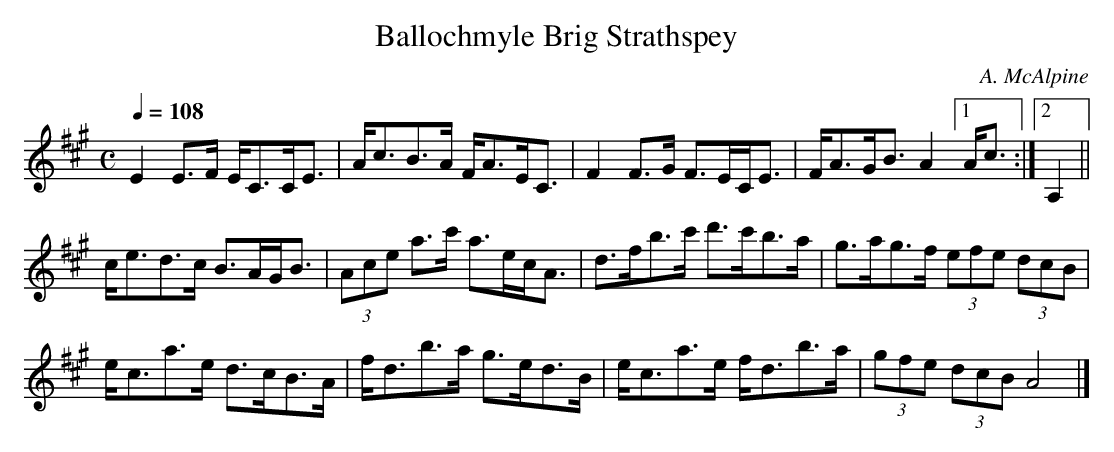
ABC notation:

X:1
T:Ballochmyle Brig Strathspey
C:A. McAlpine
M:C
L:1/8
Q:1/4=108
K:A
E2 E>F E<CC<E|  A<cB>A   F<AE<C|F2 F>G  F>EC<E  |  F<AG<B    A2 [1 A<c:|\
                                                                [2 A,2||
c<ed>c B>AG<B|(3Ace a>c' a>ec<A|d>fb>c' d'>c'b>a|  g>ag>f  (3efe (3dcB |
e<ca>e d>cB>A|  f<db>a   g>ed>B|e<ca>e  f<db>a  |(3gfe (3dcB A4       |]

but the bottom A is not really essential to the tune and could be played
an octave up without losing anything significant - in effect it has a
range of two octaves and a semitone from C sharp above middle C.


3. Authentic and Plagal Modes
=============================

Most Scottish tunes tend to have the home note at the lower end of the
tune's range, with no more than one note below.  The mediaeval theorists
who invented the naming system for the 7-note modes classified tunes like
that as being in AUTHENTIC modes.  Some melodies of Gregorian chant have
a very limited range, to meet the lowest common denominator among the
monks' voices.  This is the same problem the bagpipe faces with its nine-
note scale; the only modes that have a tonal centre in two octaves are
the A-final ones.  Unlike most major-mode tunes, D major tunes for the pipes
have only one home note, in the middle of the range, rather than two an
octave apart.  The mediaeval theorists described tunes like this as being
in PLAGAL modes; each of the four modes they recognized had both authentic
and plagal forms, with different ranges.  (Despite what the names suggest,
plagal modes probably came first).  This is a typical plagal major mode
Scottish tune, originally a song but playable on the pipes:
